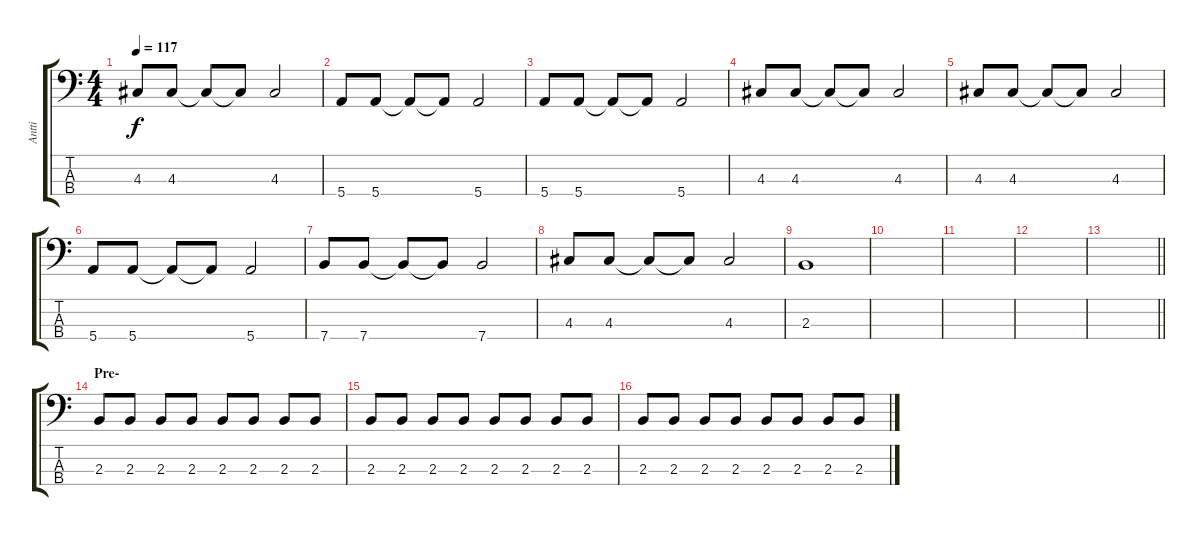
\track ("Antti" "Antti") {instrument electricbassfinger}
\staff {score tabs}
\tuning (G2 D2 A1 E1) {hide}
\ts (4 4)
\tempo 117
\clef f4
\ks c
4.3.8{dy f} 4.3.8 4.3{t}.8 4.3{t}.8 4.3.2 |
5.4.8 5.4.8 5.4{t}.8 5.4{t}.8 5.4.2 |
5.4.8 5.4.8 5.4{t}.8 5.4{t}.8 5.4.2 |
4.3.8 4.3.8 4.3{t}.8 4.3{t}.8 4.3.2 |
4.3.8 4.3.8 4.3{t}.8 4.3{t}.8 4.3.2 |
5.4.8 5.4.8 5.4{t}.8 5.4{t}.8 5.4.2 |
7.4.8 7.4.8 7.4{t}.8 7.4{t}.8 7.4.2 |
4.3.8 4.3.8 4.3{t}.8 4.3{t}.8 4.3.2 |
2.3.1 |
|
|
|
\barLineRight lightlight
|
\section ("" "Pre-")
2.3.8 2.3.8 2.3.8 2.3.8 2.3.8 2.3.8 2.3.8 2.3.8 |
2.3.8 2.3.8 2.3.8 2.3.8 2.3.8 2.3.8 2.3.8 2.3.8 |
2.3.8 2.3.8 2.3.8 2.3.8 2.3.8 2.3.8 2.3.8 2.3.8
